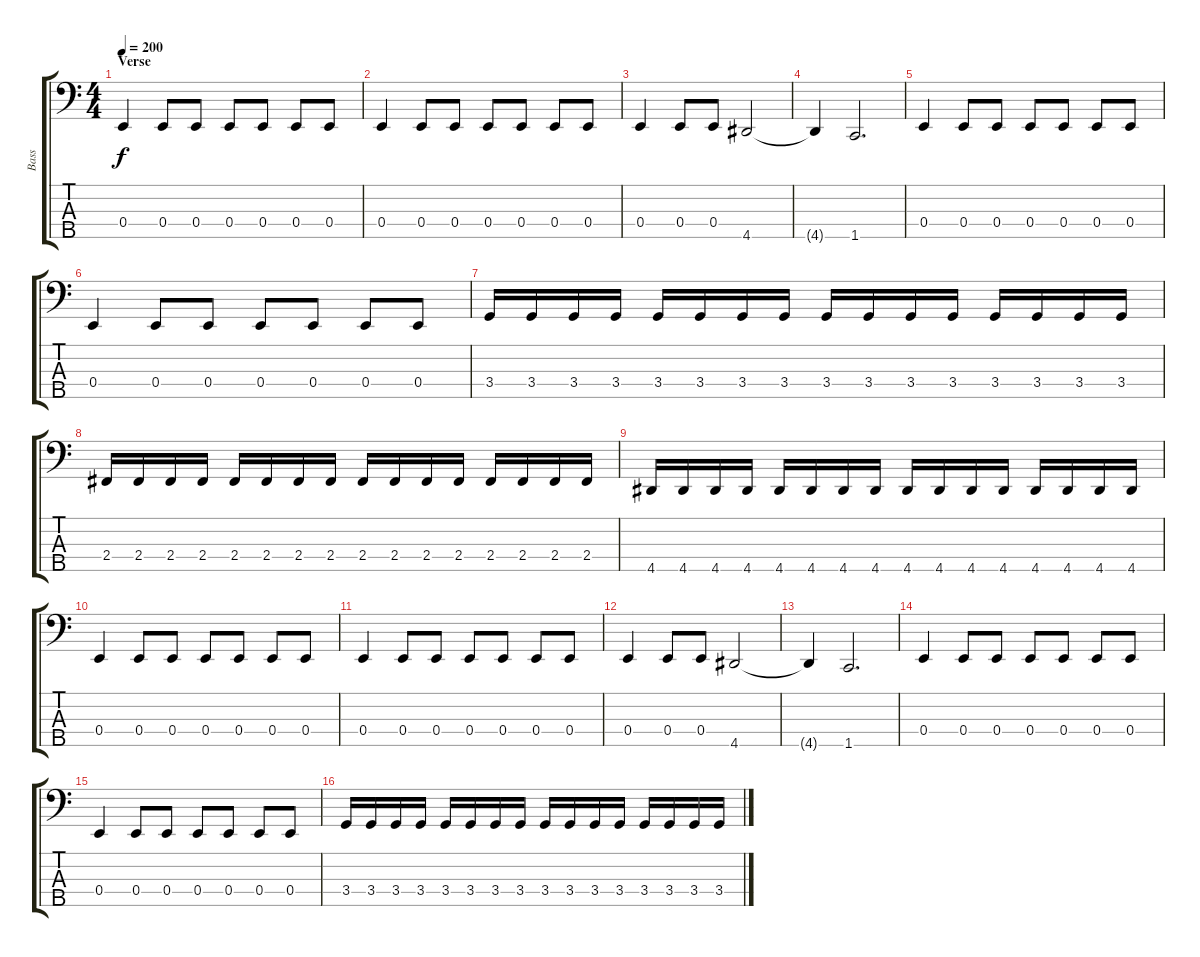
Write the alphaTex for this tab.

\track ("Bass" "Bass") {instrument electricbasspick}
\staff {score tabs}
\tuning (G2 D2 A1 E1 B0) {hide}
\ts (4 4)
\section ("" "Verse")
\tempo 200
\clef f4
\ks c
0.4.4{dy f} 0.4.8 0.4.8 0.4.8 0.4.8 0.4.8 0.4.8 |
0.4.4 0.4.8 0.4.8 0.4.8 0.4.8 0.4.8 0.4.8 |
0.4.4 0.4.8 0.4.8 4.5.2 |
4.5{t}.4 1.5.2{d} |
0.4.4 0.4.8 0.4.8 0.4.8 0.4.8 0.4.8 0.4.8 |
0.4.4 0.4.8 0.4.8 0.4.8 0.4.8 0.4.8 0.4.8 |
3.4.16 3.4.16 3.4.16 3.4.16 3.4.16 3.4.16 3.4.16 3.4.16 3.4.16 3.4.16 3.4.16 3.4.16 3.4.16 3.4.16 3.4.16 3.4.16 |
2.4.16 2.4.16 2.4.16 2.4.16 2.4.16 2.4.16 2.4.16 2.4.16 2.4.16 2.4.16 2.4.16 2.4.16 2.4.16 2.4.16 2.4.16 2.4.16 |
4.5.16 4.5.16 4.5.16 4.5.16 4.5.16 4.5.16 4.5.16 4.5.16 4.5.16 4.5.16 4.5.16 4.5.16 4.5.16 4.5.16 4.5.16 4.5.16 |
0.4.4 0.4.8 0.4.8 0.4.8 0.4.8 0.4.8 0.4.8 |
0.4.4 0.4.8 0.4.8 0.4.8 0.4.8 0.4.8 0.4.8 |
0.4.4 0.4.8 0.4.8 4.5.2 |
4.5{t}.4 1.5.2{d} |
0.4.4 0.4.8 0.4.8 0.4.8 0.4.8 0.4.8 0.4.8 |
0.4.4 0.4.8 0.4.8 0.4.8 0.4.8 0.4.8 0.4.8 |
3.4.16 3.4.16 3.4.16 3.4.16 3.4.16 3.4.16 3.4.16 3.4.16 3.4.16 3.4.16 3.4.16 3.4.16 3.4.16 3.4.16 3.4.16 3.4.16
